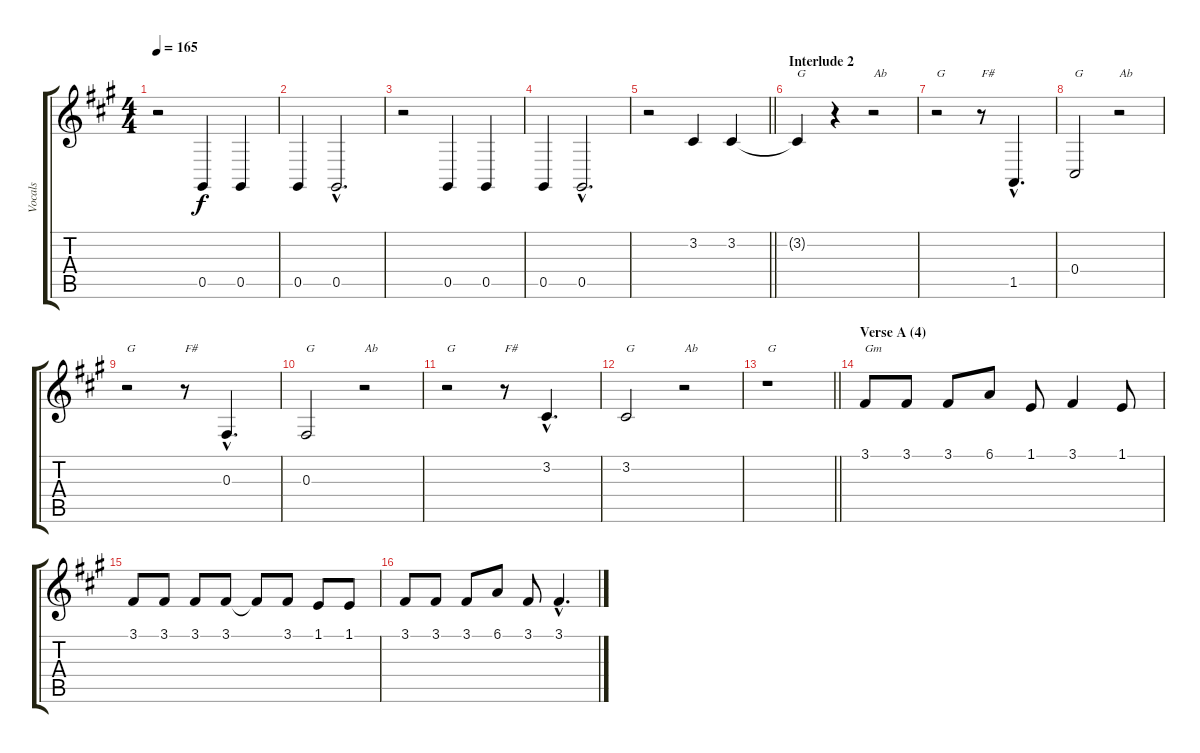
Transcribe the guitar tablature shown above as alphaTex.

\track ("Vocals" "Vocals") {instrument sopranosax}
\staff {score tabs}
\tuning (Eb4 Bb3 Gb3 Db3 Ab2 Eb2) {hide}
\ts (4 4)
\tempo 165
\clef g2
\ks f#minor
r.2{dy f} 0.5.4 0.5.4 |
0.5.4 0.5{hac}.2{d} |
r.2 0.5.4 0.5.4 |
0.5.4 0.5{hac}.2{d} |
\barLineRight lightlight
r.2 3.2.4 3.2.4 |
\section ("" "Interlude 2")
3.2{t}.4{txt "G"} r.4 r.2{txt "Ab"} |
r.2{txt "G"} r.8{txt "F#"} 1.5{hac}.4{d} |
0.4.2{txt "G"} r.2{txt "Ab"} |
r.2{txt "G"} r.8{txt "F#"} 0.3{hac}.4{d} |
0.3.2{txt "G"} r.2{txt "Ab"} |
r.2{txt "G"} r.8{txt "F#"} 3.2{hac}.4{d} |
3.2.2{txt "G"} r.2{txt "Ab"} |
\barLineRight lightlight
r.1{txt "G"} |
\section ("" "Verse A (4)")
3.1.8{txt "Gm"} 3.1.8 3.1.8 6.1.8 1.1.8 3.1.4 1.1.8 |
3.1.8 3.1.8 3.1.8 3.1.8 3.1{t}.8 3.1.8 1.1.8 1.1.8 |
3.1.8 3.1.8 3.1.8 6.1.8 3.1.8 3.1{hac}.4{d}
